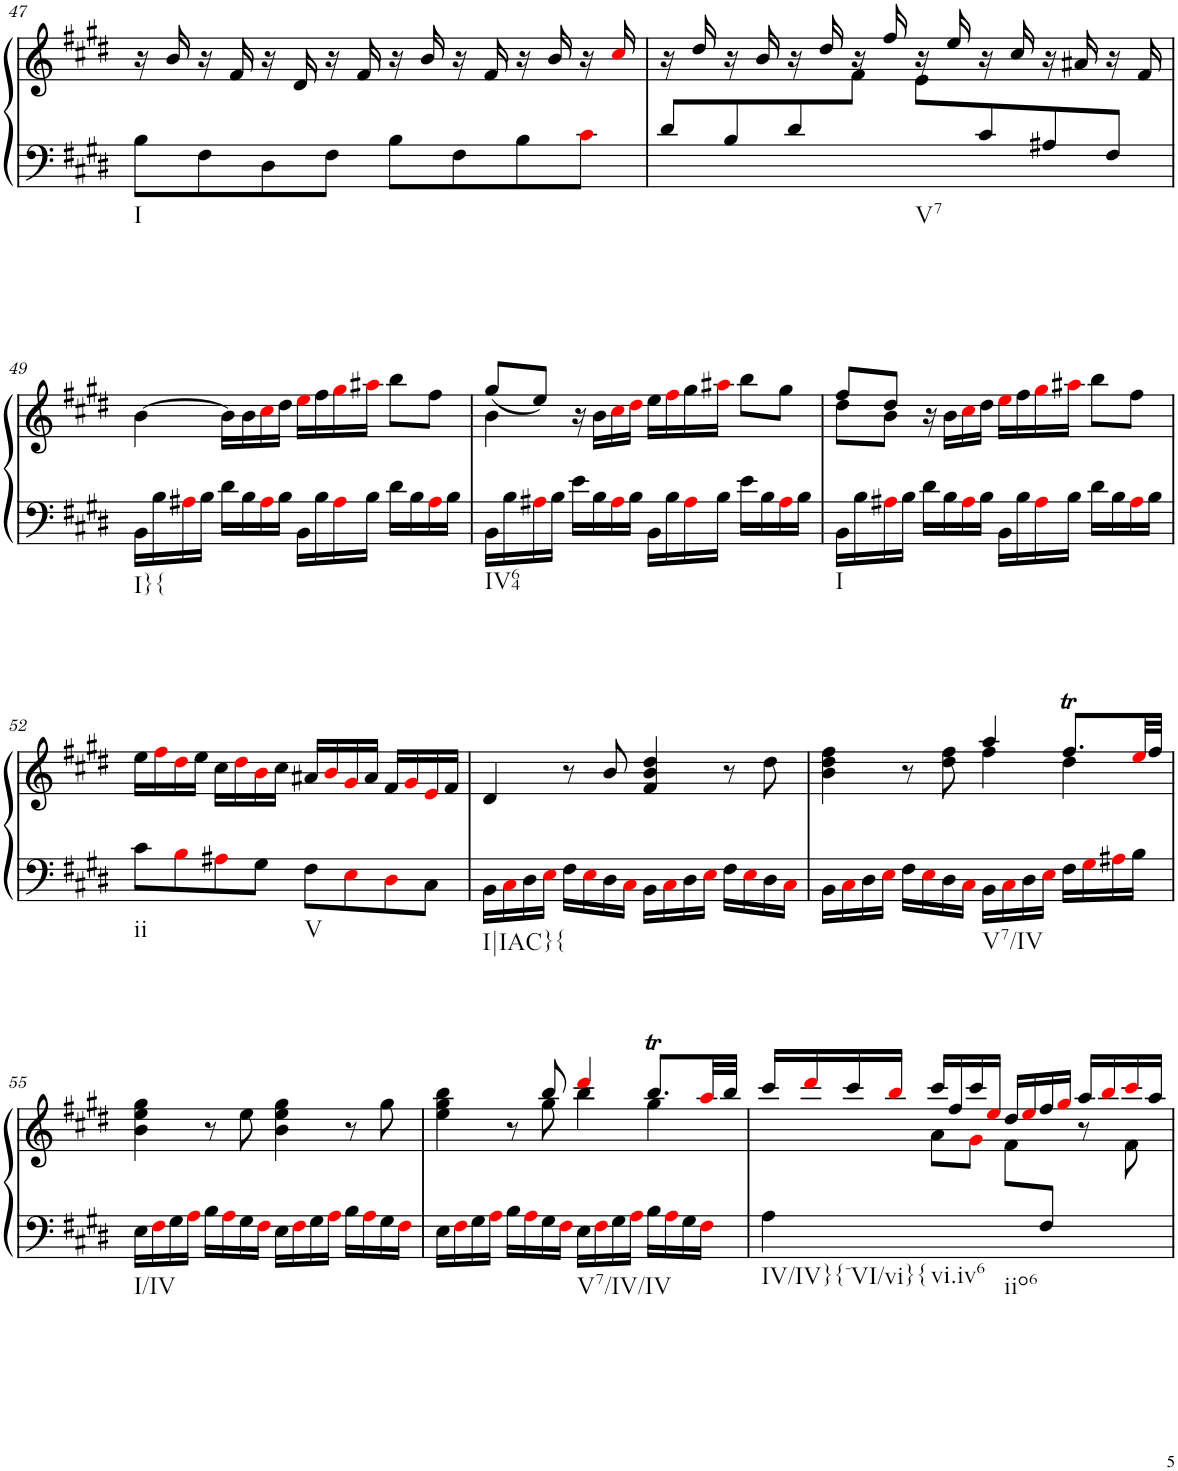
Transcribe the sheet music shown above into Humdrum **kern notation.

**kern	**kern
*part1	*part1
*staff2	*staff1
*I"Piano	*
*I'Pno.	*
!!LO:PB:g=z
*clefF4	*clefG2
*k[f#c#g#d#]	*k[f#c#g#d#]
*M4/4	*M4/4
*met(c)	*met(c)
=47	=47
!LO:TX:b:t=I	!
8B\L	16r
.	16b/
8F#\	16r
.	16f#/
8D#\	16r
.	16d#/
8F#\J	16r
.	16f#/
8B\L	16r
.	16b/
8F#\	16r
.	16f#/
8B\	16r
.	16b/
8c#i\J	16r
.	16cc#i/
=48	=48
*	*^
8d#/L	16r	4.ryy
.	16dd#/	.
8B/	16r	.
.	16b/	.
8d#/	16r	.
.	16dd#/	.
8ryy	16r	8f#\J
.	16ff#/	.
!LO:TX:b:t=V7	!	!
8ryy	16r	8e\L
.	16ee/	.
8c#/	16r	4.ryy
.	16cc#/	.
8A#X/	16r	.
.	16a#X/	.
8F#/J	16r	.
.	16f#/	.
*	*v	*v
!!LO:LB:g=z
=49	=49
!LO:TX:b:t=I}{	!
16BB\LL	[4b\
16B\	.
16A#Xi\	.
16B\JJ	.
16d#\LL	16b\LL]
16B\	16b\
16A#i\	16cc#i\
16B\JJ	16dd#\JJ
16BB\LL	16eei\LL
16B\	16ff#\
16A#i\	16gg#i\
16B\JJ	16aa#Xi\JJ
16d#\LL	8bb\L
16B\	.
16A#i\	8ff#\J
16B\JJ	.
=50	=50
*	*^
!LO:TX:b:t=IV64	!	!
16BB\LL	(<8gg#/L	4b\
16B\	.	.
16A#Xi\	8ee/J)	.
16B\JJ	.	.
16e\LL	16r	2.ryy
16B\	16b\LL	.
16A#i\	16cc#i\	.
16B\JJ	16dd#i\JJ	.
16BB\LL	16ee\LL	.
16B\	16ff#i\	.
16A#i\	16gg#\	.
16B\JJ	16aa#Xi\JJ	.
16e\LL	8bb\L	.
16B\	.	.
16A#i\	8gg#\J	.
16B\JJ	.	.
=51	=51	=51
!LO:TX:b:t=I	!	!
16BB\LL	8ff#/L	8dd#\L
16B\	.	.
16A#Xi\	8dd#/J	8b\J
16B\JJ	.	.
16d#\LL	16r	2.ryy
16B\	16b\LL	.
16A#i\	16cc#i\	.
16B\JJ	16dd#\JJ	.
16BB\LL	16eei\LL	.
16B\	16ff#\	.
16A#i\	16gg#i\	.
16B\JJ	16aa#Xi\JJ	.
16d#\LL	8bb\L	.
16B\	.	.
16A#i\	8ff#\J	.
16B\JJ	.	.
*	*v	*v
!!LO:LB:g=z
=52	=52
!LO:TX:b:t=ii	!
8c#\L	16ee\LL
.	16ff#i\
8Bi\	16dd#i\
.	16ee\JJ
8A#Xi\	16cc#\LL
.	16dd#i\
8G#\J	16bi\
.	16cc#\JJ
!LO:TX:b:t=V	!
8F#\L	16a#X/LL
.	16bi/
8Ei\	16g#i/
.	16a#/JJ
8D#i\	16f#/LL
.	16g#i/
8C#\J	16ei/
.	16f#/JJ
=53	=53
!LO:TX:b:t=I|IAC}{	!
16BB\LL	4d#/
16C#i\	.
16D#\	.
16Ei\JJ	.
16F#\LL	8r
16Ei\	.
16D#\	8b/
16C#i\JJ	.
16BB\LL	4f#/ 4b/ 4dd#/
16C#i\	.
16D#\	.
16Ei\JJ	.
16F#\LL	8r
16Ei\	.
16D#\	8dd#\
16C#i\JJ	.
=54	=54
*	*^
16BB\LL	4b\ 4dd#\ 4ff#\	2ryy
16C#i\	.	.
16D#\	.	.
16Ei\JJ	.	.
16F#\LL	8r	.
16Ei\	.	.
16D#\	8dd#\ 8ff#\	.
16C#i\JJ	.	.
!LO:TX:b:t=V7/IV	!	!
16BB\LL	4aa/	4ff#\
16C#i\	.	.
16D#\	.	.
16Ei\JJ	.	.
16F#\LL	8.ff#T/L	4dd#\
16G#i\	.	.
16A#Xi\	.	.
16B\JJ	32eei/LL	.
.	32ff#/JJJ	.
*	*v	*v
!!LO:LB:g=z
=55	=55
!LO:TX:b:t=I/IV	!
16E\LL	4b\ 4ee\ 4gg#\
16F#i\	.
16G#\	.
16Ai\JJ	.
16B\LL	8r
16Ai\	.
16G#\	8ee\
16F#i\JJ	.
16E\LL	4b\ 4ee\ 4gg#\
16F#i\	.
16G#\	.
16Ai\JJ	.
16B\LL	8r
16Ai\	.
16G#\	8gg#\
16F#i\JJ	.
=56	=56
*	*^
16E\LL	4ee\ 4gg#\ 4bb\	4.ryy
16F#i\	.	.
16G#\	.	.
16Ai\JJ	.	.
16B\LL	8r	.
16Ai\	.	.
16G#\	8bb/	8gg#\
16F#i\JJ	.	.
!LO:TX:b:t=V7/IV/IV	!	!
16E\LL	4ddd#i/	4bb\
16F#i\	.	.
16G#\	.	.
16Ai\JJ	.	.
16B\LL	8.bbT/L	4gg#\
16Ai\	.	.
16G#\	.	.
16F#i\JJ	32aai/LL	.
.	32bb/JJJ	.
=57	=57	=57
!LO:TX:b:t=IV/IV}{-VI/vi}{	!	!
4A\	16ccc#/LL	4ryy
.	16ddd#i/	.
.	16ccc#/	.
.	16bbi/JJ	.
!LO:TX:b:t=vi.iv6	!	!
4ryy	16ccc#/LL	8a\L
.	16ff#/	.
.	16ccc#/	8g#i\J
.	16eei/JJ	.
!LO:TX:b:t=iio6	!	!
8ryy	16dd#/LL	8f#\L
.	16eei/	.
8F#/J	16ff#/	4ryy
.	16gg#i/JJ	.
8r	16aa/LL	.
.	16bbi/	.
8ryy	16ccc#i/	8f#\
.	16aa/JJ	.
*	*v	*v
=	=
*-	*-
